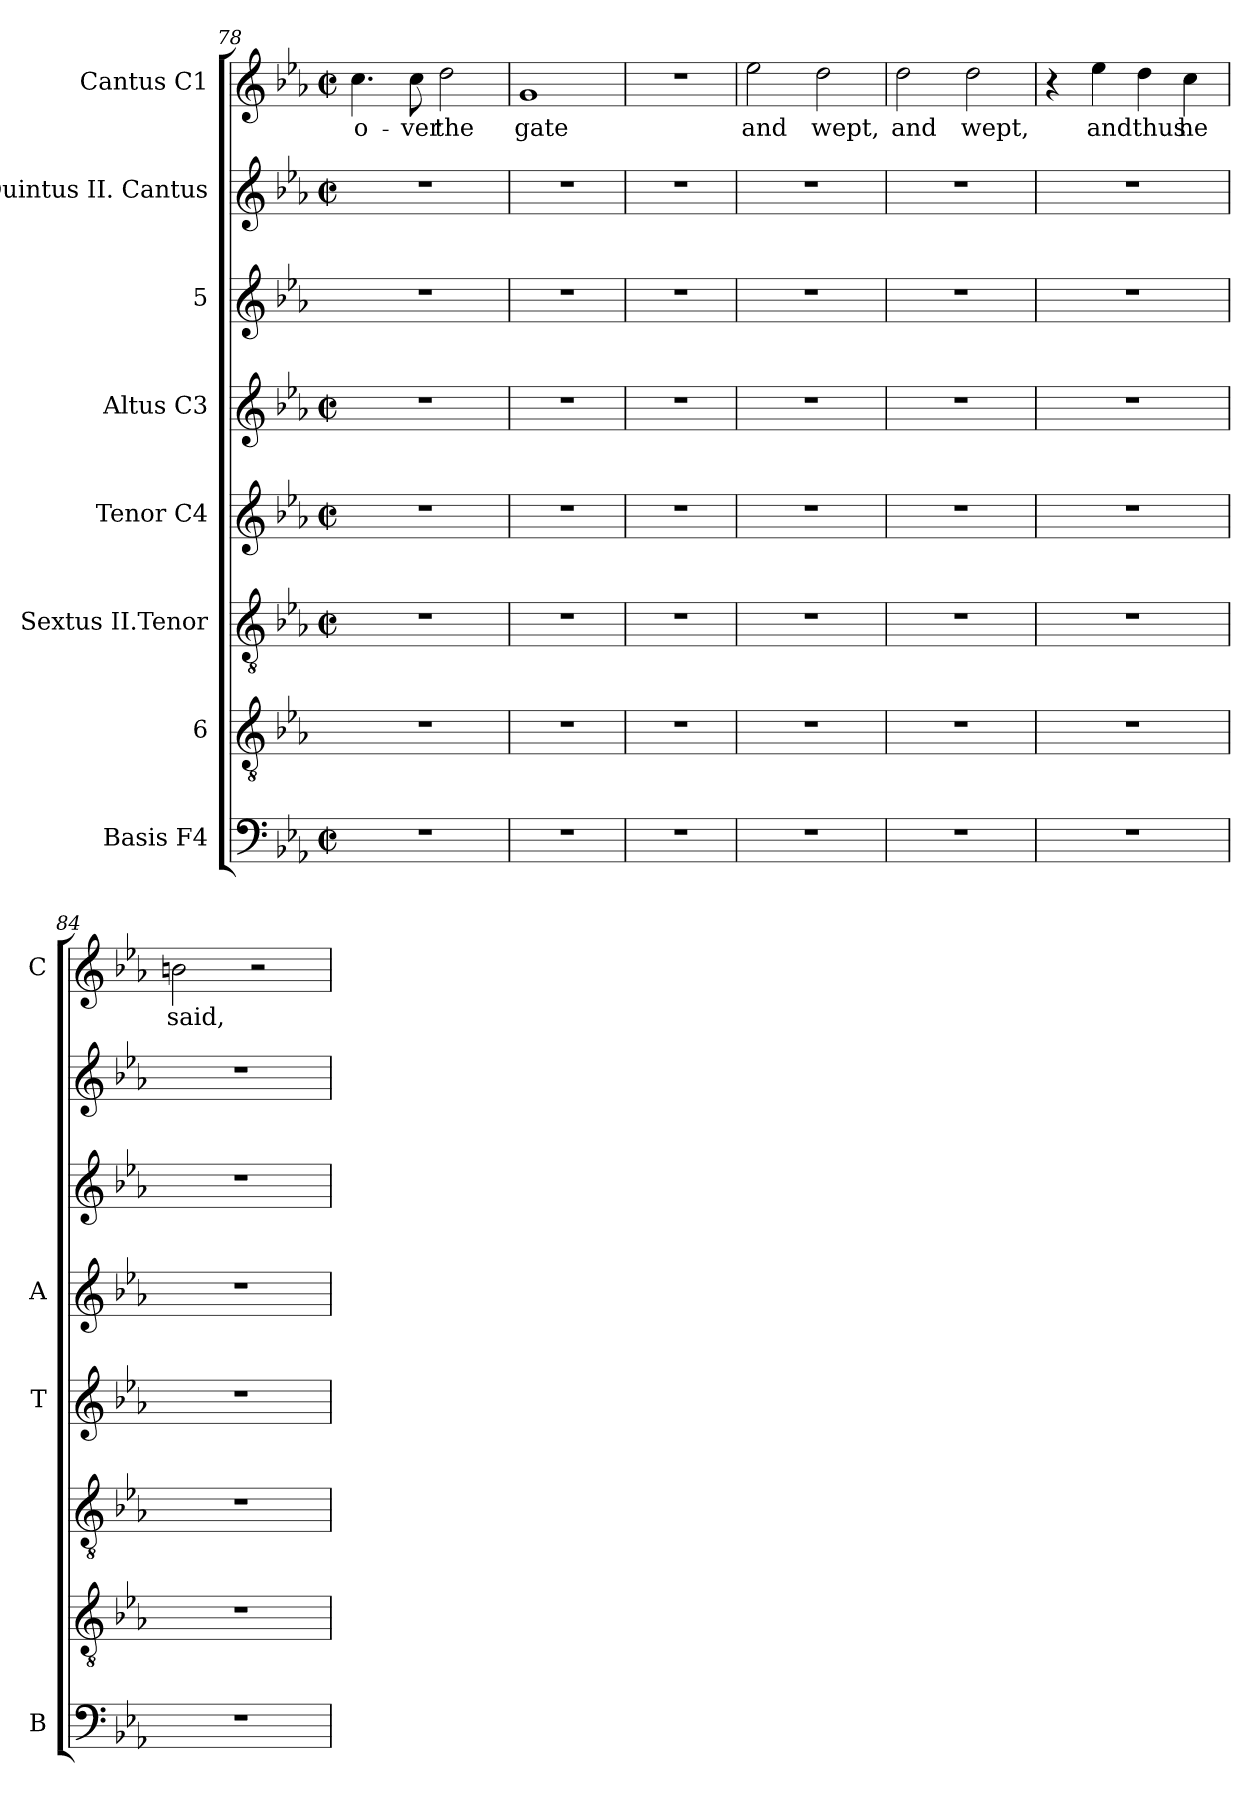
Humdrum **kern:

**kern	**kern	**kern	**kern	**kern	**kern	**kern	**kern	**text
*part8	*part7	*part6	*part5	*part4	*part3	*part2	*part1	*part1
*staff8	*staff7	*staff6	*staff5	*staff4	*staff3	*staff2	*staff1	*staff1
*I"Basis F4	*I"6	*I"Sextus II.Tenor	*I"Tenor C4	*I"Altus C3	*I"5	*I"Quintus II. Cantus	*I"Cantus C1	*
*I'B	*	*	*I'T	*I'A	*	*	*I'C	*
*clefF4	*clefGv2	*clefGv2	*clefG2	*clefG2	*clefG2	*clefG2	*clefG2	*
*k[b-e-a-]	*k[b-e-a-]	*k[b-e-a-]	*k[b-e-a-]	*k[b-e-a-]	*k[b-e-a-]	*k[b-e-a-]	*k[b-e-a-]	*
*E-:	*E-:	*E-:	*E-:	*E-:	*E-:	*E-:	*E-:	*
*M2/2	*	*M2/2	*M2/2	*M2/2	*	*M2/2	*M2/2	*
*met(c|)	*	*met(c|)	*met(c|)	*met(c|)	*	*met(c|)	*met(c|)	*
=78	=78	=78	=78	=78	=78	=78	=78	=78
!	!	!	!	!	!	!	!	!LO:LY:b
1r	1r	1r	1r	1r	1r	1r	4.cc\	o-
!	!	!	!	!	!	!	!	!LO:LY:b
.	.	.	.	.	.	.	8cc\	-ver
!	!	!	!	!	!	!	!	!LO:LY:b
.	.	.	.	.	.	.	2dd\	the
=79	=79	=79	=79	=79	=79	=79	=79	=79
!	!	!	!	!	!	!	!	!LO:LY:b
1r	1r	1r	1r	1r	1r	1r	1g	gate
=80	=80	=80	=80	=80	=80	=80	=80	=80
1r	1r	1r	1r	1r	1r	1r	1r	.
=81	=81	=81	=81	=81	=81	=81	=81	=81
!	!	!	!	!	!	!	!	!LO:LY:b
1r	1r	1r	1r	1r	1r	1r	2ee-\	and
!	!	!	!	!	!	!	!	!LO:LY:b
.	.	.	.	.	.	.	2dd\	wept,
!!LO:LB:g=z
=82	=82	=82	=82	=82	=82	=82	=82	=82
!	!	!	!	!	!	!	!	!LO:LY:b
1r	1r	1r	1r	1r	1r	1r	2dd\	and
!	!	!	!	!	!	!	!	!LO:LY:b
.	.	.	.	.	.	.	2dd\	wept,
=83	=83	=83	=83	=83	=83	=83	=83	=83
1r	1r	1r	1r	1r	1r	1r	4r	.
!	!	!	!	!	!	!	!	!LO:LY:b
.	.	.	.	.	.	.	4ee-\	and
!	!	!	!	!	!	!	!	!LO:LY:b
.	.	.	.	.	.	.	4dd\	thus
!	!	!	!	!	!	!	!	!LO:LY:b
.	.	.	.	.	.	.	4cc\	he
=84	=84	=84	=84	=84	=84	=84	=84	=84
!	!	!	!	!	!	!	!	!LO:LY:b
1r	1r	1r	1r	1r	1r	1r	2bn\	said,
.	.	.	.	.	.	.	2r	.
=	=	=	=	=	=	=	=	=
*-	*-	*-	*-	*-	*-	*-	*-	*-
